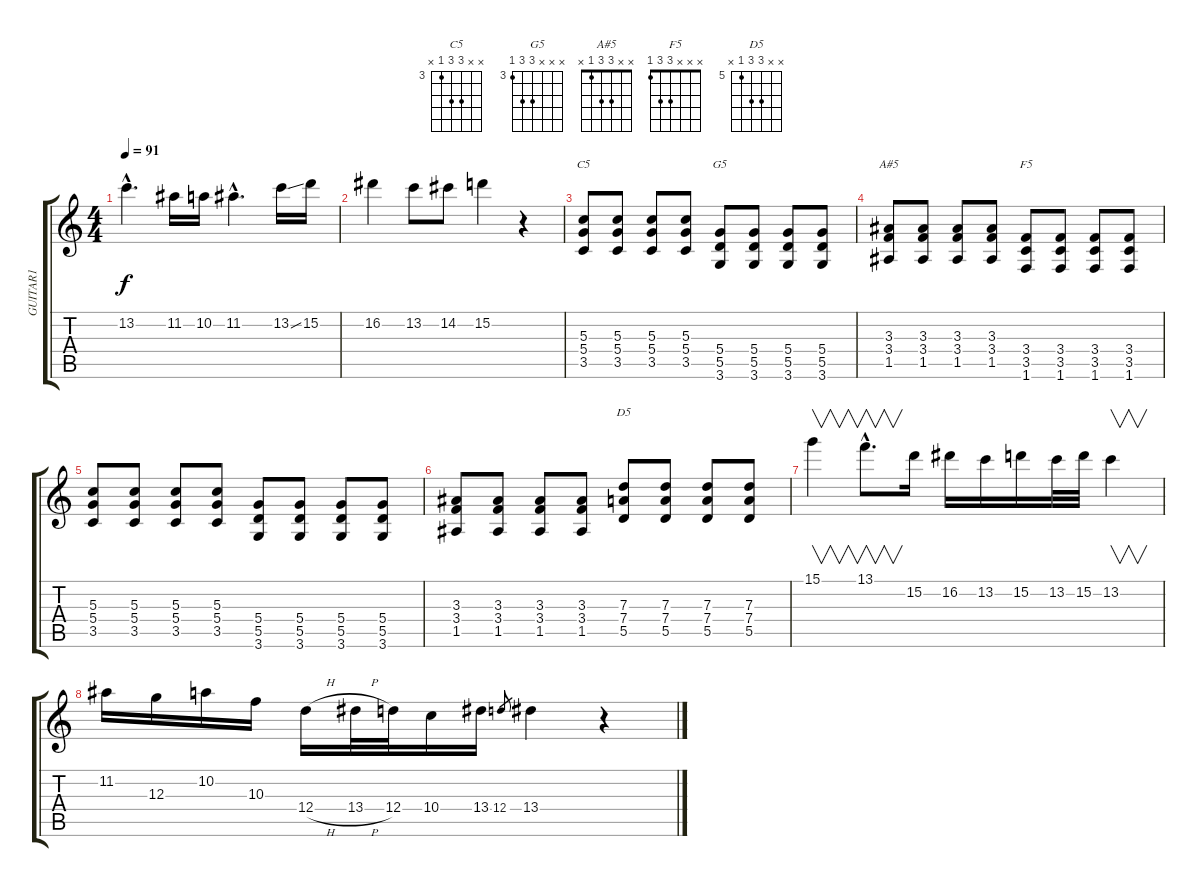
\track ("GUITAR1" "GUITAR1") {instrument overdrivenguitar}
\staff {score tabs}
\tuning (E4 B3 G3 D3 A2 E2) {hide}
\chord ("C5" x x 5 5 3 x) {firstfret 3}
\chord ("G5" x x x 5 5 3) {firstfret 3}
\chord ("A#5" x x 3 3 1 x)
\chord ("F5" x x x 3 3 1)
\chord ("D5" x x 7 7 5 x) {firstfret 5}
\ts (4 4)
\tempo 91
\clef g2
\ks c
13.2{hac}.4{d dy f} 11.2.16 10.2.16 11.2{hac}.4{d} 13.2{ss}.16 15.2.16 |
16.2.4 13.2.8 14.2.8 15.2.4 r.4 |
(5.3 5.4 3.5).8{ch "C5" instrument acousticguitarsteel} (5.3 5.4 3.5).8 (5.3 5.4 3.5).8 (5.3 5.4 3.5).8 (5.4 5.5 3.6).8{ch "G5"} (5.4 5.5 3.6).8 (5.4 5.5 3.6).8 (5.4 5.5 3.6).8 |
(3.3 3.4 1.5).8{ch "A#5"} (3.3 3.4 1.5).8 (3.3 3.4 1.5).8 (3.3 3.4 1.5).8 (3.4 3.5 1.6).8{ch "F5"} (3.4 3.5 1.6).8 (3.4 3.5 1.6).8 (3.4 3.5 1.6).8 |
(5.3 5.4 3.5).8 (5.3 5.4 3.5).8 (5.3 5.4 3.5).8 (5.3 5.4 3.5).8 (5.4 5.5 3.6).8 (5.4 5.5 3.6).8 (5.4 5.5 3.6).8 (5.4 5.5 3.6).8 |
(3.3 3.4 1.5).8 (3.3 3.4 1.5).8 (3.3 3.4 1.5).8 (3.3 3.4 1.5).8 (7.3 7.4 5.5).8{ch "D5"} (7.3 7.4 5.5).8 (7.3 7.4 5.5).8 (7.3 7.4 5.5).8 |
15.1.4{v instrument distortionguitar} 13.1{hac}.8{v d} 15.2.16 16.2.16 13.2.16 15.2.16 13.2.32 15.2.32 13.2.4{v} |
11.2.16 12.3.16 10.2.16 10.3.16 12.4{h}.16 13.4{h}.32 12.4.32 10.4.16 13.4.16 12.4.8{gr} 13.4.4 r.4
